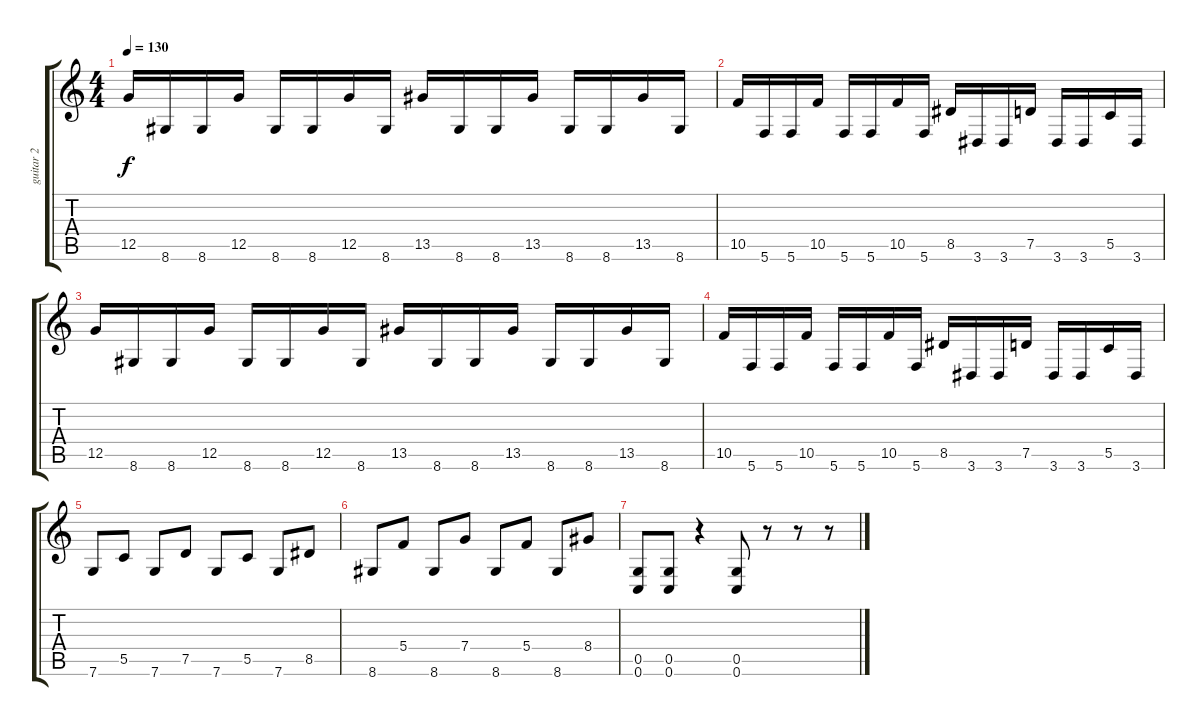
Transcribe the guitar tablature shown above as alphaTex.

\track ("guitar 2" "guitar 2") {instrument overdrivenguitar}
\staff {score tabs}
\tuning (D4 A3 F3 C3 G2 C2) {hide}
\ts (4 4)
\tempo 130
\clef g2
\ks c
12.5.16{dy f} 8.6.16 8.6.16 12.5.16 8.6.16 8.6.16 12.5.16 8.6.16 13.5.16 8.6.16 8.6.16 13.5.16 8.6.16 8.6.16 13.5.16 8.6.16 |
10.5.16 5.6.16 5.6.16 10.5.16 5.6.16 5.6.16 10.5.16 5.6.16 8.5.16 3.6.16 3.6.16 7.5.16 3.6.16 3.6.16 5.5.16 3.6.16 |
12.5.16 8.6.16 8.6.16 12.5.16 8.6.16 8.6.16 12.5.16 8.6.16 13.5.16 8.6.16 8.6.16 13.5.16 8.6.16 8.6.16 13.5.16 8.6.16 |
10.5.16 5.6.16 5.6.16 10.5.16 5.6.16 5.6.16 10.5.16 5.6.16 8.5.16 3.6.16 3.6.16 7.5.16 3.6.16 3.6.16 5.5.16 3.6.16 |
7.6.8 5.5.8 7.6.8 7.5.8 7.6.8 5.5.8 7.6.8 8.5.8 |
8.6.8 5.4.8 8.6.8 7.4.8 8.6.8 5.4.8 8.6.8 8.4.8 |
(0.5 0.6).8 (0.5 0.6).8 r.4 (0.5 0.6).8 r.8 r.8 r.8
